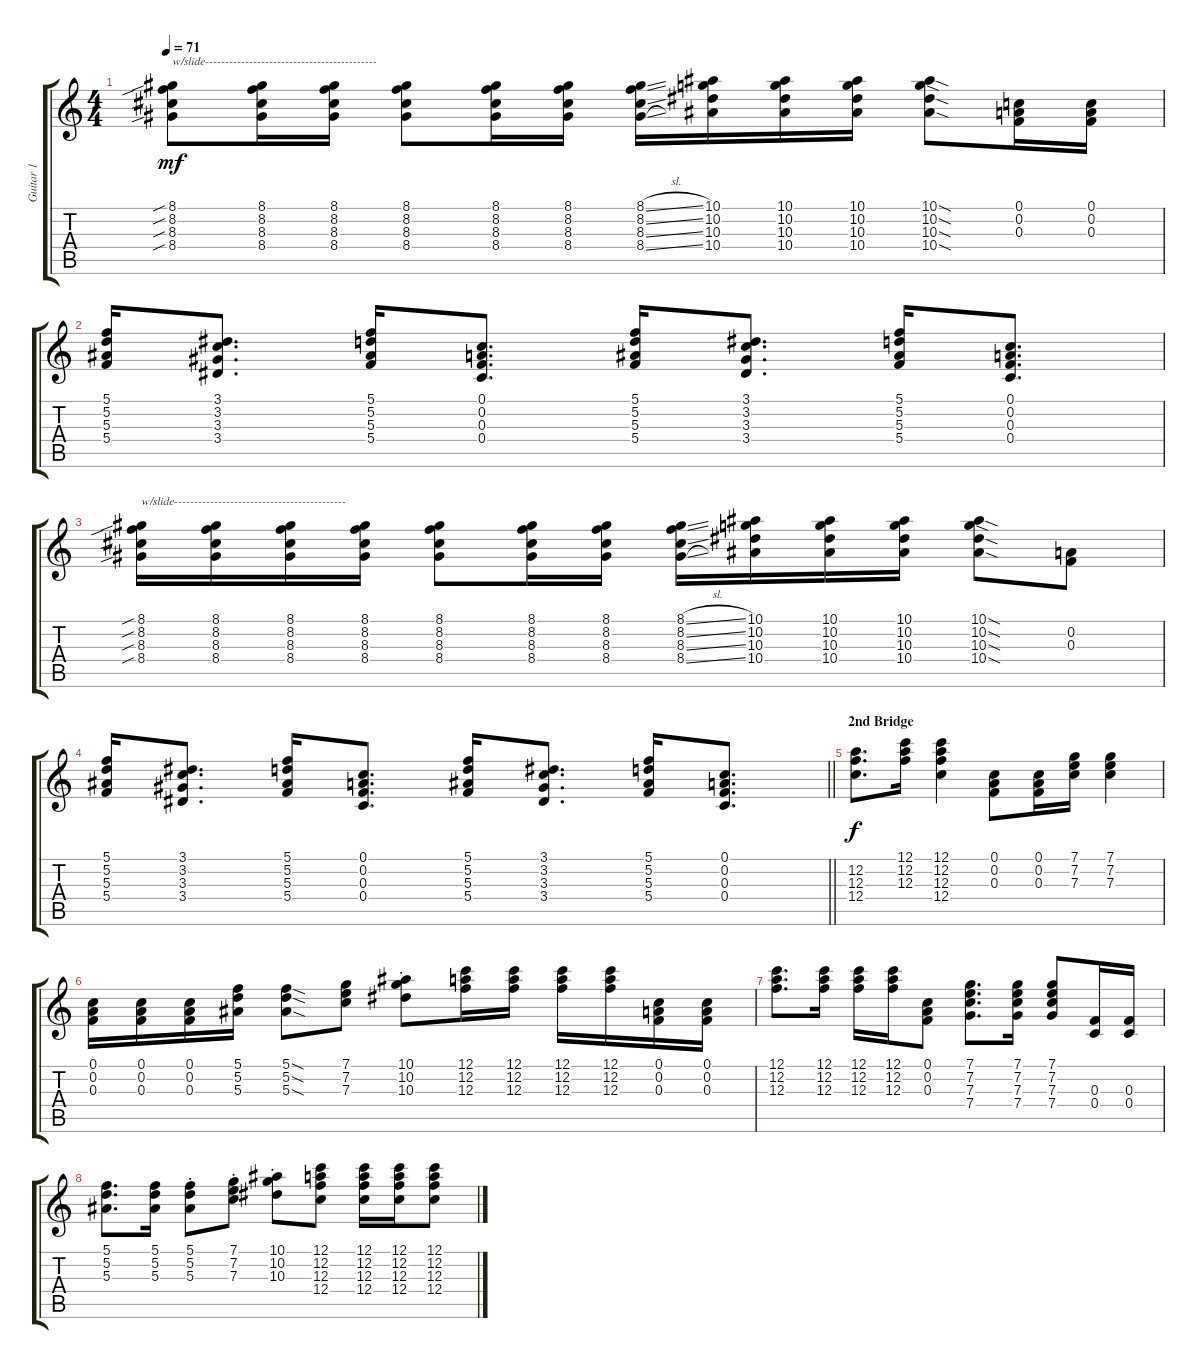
\track ("Guitar 1" "Guitar 1") {instrument electricguitarclean}
\staff {score tabs}
\tuning (C4 A3 F3 C3 F2 C2) {hide}
\ts (4 4)
\tempo 71
\clef g2
\ks c
(8.1{sib} 8.2{sib} 8.3{sib} 8.4{sib}).8{txt "w/slide-------------------------------------------" dy mf} (8.1 8.2 8.3 8.4).16 (8.1 8.2 8.3 8.4).16 (8.1 8.2 8.3 8.4).8 (8.1 8.2 8.3 8.4).16 (8.1 8.2 8.3 8.4).16 (8.1{sl} 8.2{sl} 8.3{sl} 8.4{sl}).16 (10.1 10.2 10.3 10.4).16 (10.1 10.2 10.3 10.4).16 (10.1 10.2 10.3 10.4).16 (10.1{sod} 10.2{sod} 10.3{sod} 10.4{sod}).8 (0.1 0.2 0.3).16 (0.1 0.2 0.3).16 |
(5.1 5.2 5.3 5.4).16 (3.1 3.2 3.3 3.4).8{d} (5.1 5.2 5.3 5.4).16 (0.1 0.2 0.3 0.4).8{d} (5.1 5.2 5.3 5.4).16 (3.1 3.2 3.3 3.4).8{d} (5.1 5.2 5.3 5.4).16 (0.1 0.2 0.3 0.4).8{d} |
(8.1{sib} 8.2{sib} 8.3{sib} 8.4{sib}).16{txt "w/slide-------------------------------------------"} (8.1 8.2 8.3 8.4).16 (8.1 8.2 8.3 8.4).16 (8.1 8.2 8.3 8.4).16 (8.1 8.2 8.3 8.4).8 (8.1 8.2 8.3 8.4).16 (8.1 8.2 8.3 8.4).16 (8.1{sl} 8.2{sl} 8.3{sl} 8.4{sl}).16 (10.1 10.2 10.3 10.4).16 (10.1 10.2 10.3 10.4).16 (10.1 10.2 10.3 10.4).16 (10.1{sod} 10.2{sod} 10.3{sod} 10.4{sod}).8 (0.2 0.3).8 |
\barLineRight lightlight
(5.1 5.2 5.3 5.4).16 (3.1 3.2 3.3 3.4).8{d} (5.1 5.2 5.3 5.4).16 (0.1 0.2 0.3 0.4).8{d} (5.1 5.2 5.3 5.4).16 (3.1 3.2 3.3 3.4).8{d} (5.1 5.2 5.3 5.4).16 (0.1 0.2 0.3 0.4).8{d} |
\section ("" "2nd Bridge")
(12.2 12.3 12.4).8{d dy f} (12.1 12.2 12.3).16 (12.1 12.2 12.3 12.4).4 (0.1 0.2 0.3).8 (0.1 0.2 0.3).16 (7.1 7.2 7.3).16 (7.1 7.2 7.3).4 |
(0.1 0.2 0.3).16 (0.1 0.2 0.3).16 (0.1 0.2 0.3).16 (5.1 5.2 5.3).16 (5.1{sod} 5.2{sod} 5.3{sod}).8 (7.1 7.2 7.3).8 (10.1{st} 10.2{st} 10.3{st}).8 (12.1 12.2 12.3).16 (12.1 12.2 12.3).16 (12.1 12.2 12.3).16 (12.1 12.2 12.3).16 (0.1 0.2 0.3).16 (0.1 0.2 0.3).16 |
(12.1 12.2 12.3).8{d} (12.1 12.2 12.3).16 (12.1 12.2 12.3).16 (12.1 12.2 12.3).16 (0.1 0.2 0.3).8 (7.1 7.2 7.3 7.4).8{d} (7.1 7.2 7.3 7.4).16 (7.1 7.2 7.3 7.4).8 (0.3 0.4).16 (0.3 0.4).16 |
(5.1 5.2 5.3).8{d} (5.1 5.2 5.3).16 (5.1{st} 5.2{st} 5.3{st}).8 (7.1{st} 7.2{st} 7.3{st}).8 (10.1{st} 10.2{st} 10.3{st}).8 (12.1 12.2 12.3 12.4).8 (12.1 12.2 12.3 12.4).16 (12.1 12.2 12.3 12.4).16 (12.1 12.2 12.3 12.4).8
